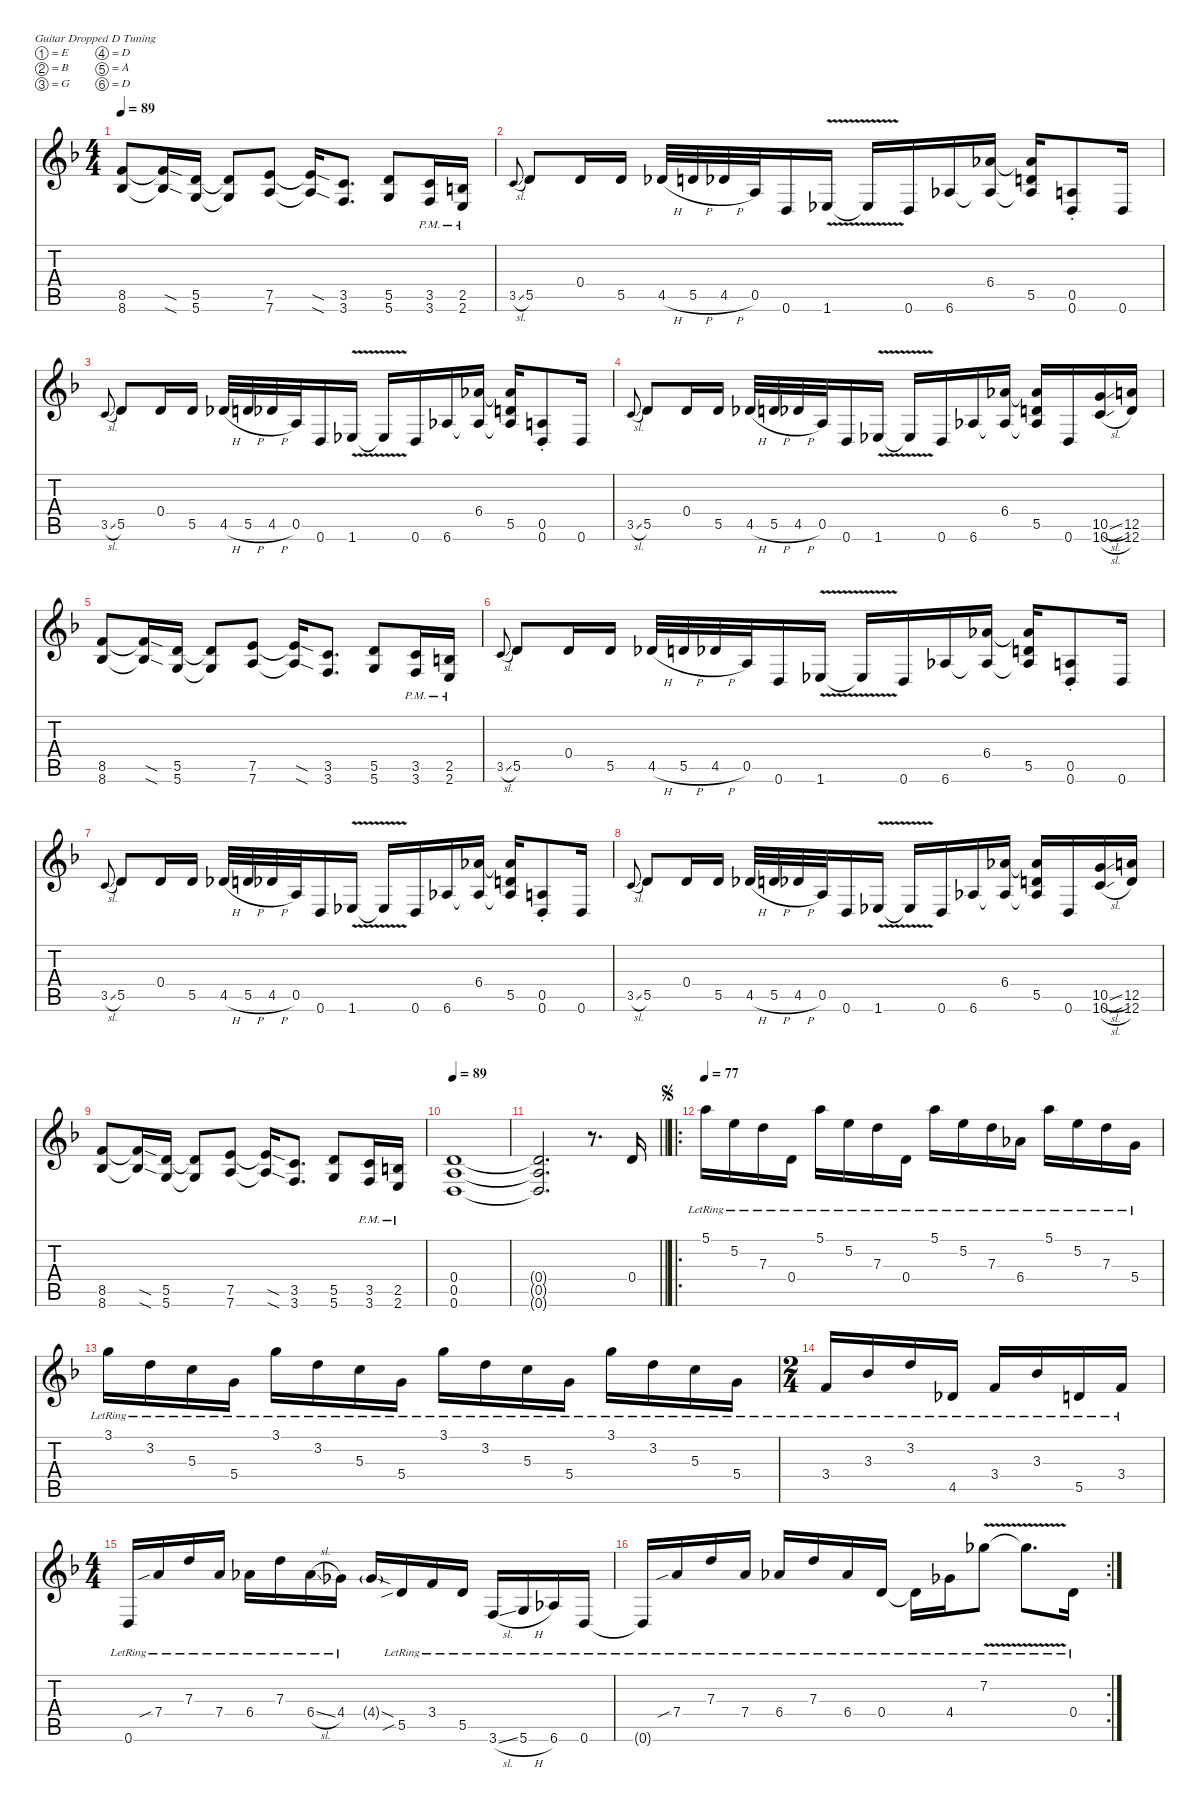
\defaultSystemsLayout 4
\hideDynamics
\bracketExtendMode nobrackets
\singleTrackTrackNamePolicy hidden
\multiTrackTrackNamePolicy hidden
\firstSystemTrackNameMode fullname
\firstSystemTrackNameOrientation horizontal
\otherSystemsTrackNameOrientation horizontal
\track ("Guitar 1" "Guitar 1") {instrument distortionguitar}
\staff {score tabs}
\tuning (E4 B3 G3 D3 A2 D2)
\ts (4 4)
\tempo 89
\clef g2
\ks f
(8.5{acc forcenatural} 8.6{acc b}).8{dy f beam Up} (8.5{sod t acc forcenatural} 8.6{sod t acc b}).16{beam Up} (5.5{acc forcenatural} 5.6{acc forcenatural}).16{beam Up} (5.5{t acc forcenatural} 5.6{t acc forcenatural}).8{beam Up} (7.5{acc forcenatural} 7.6{acc forcenatural}).8{beam Up} (7.5{sod t acc forcenatural} 7.6{sod t acc forcenatural}).16{beam Up} (3.5{acc forcenatural} 3.6{acc forcenatural}).8{d beam Up} (5.5{acc forcenatural} 5.6{acc forcenatural}).8{beam Up} (3.5{pm acc forcenatural} 3.6{pm acc forcenatural}).16{beam Up} (2.5{pm acc forcenatural} 2.6{pm acc forcenatural}).16{beam Up} |
3.5{sl acc forcenatural}.8{gr onbeat dy mf beam Up} 5.5{acc forcenatural}.8{dy f beam Up} 0.4{acc forcenatural}.16{beam Up} 5.5{acc forcenatural}.16{beam Up} 4.5{h acc b}.32{beam Up} 5.5{h acc forcenatural}.32{beam Up} 4.5{h acc b}.32{beam Up} 0.5{acc forcenatural}.32{beam Up} 0.6{acc forcenatural}.16{beam Up} 1.6{v acc b}.16{beam Up} 1.6{v t acc b}.16{beam Up} 0.6{acc forcenatural}.16{beam Up} 6.6{acc b}.16{beam Up} (6.4{acc b} 6.6{t acc b}).16{beam Up} (6.4{t acc b} 5.5{acc forcenatural} 6.6{t acc b}).16{beam Up} (0.5{st acc forcenatural} 0.6{st acc forcenatural}).8{beam Up} 0.6{acc forcenatural}.16{beam Up} |
3.5{sl acc forcenatural}.8{gr onbeat dy mf beam Up} 5.5{acc forcenatural}.8{dy f beam Up} 0.4{acc forcenatural}.16{beam Up} 5.5{acc forcenatural}.16{beam Up} 4.5{h acc b}.32{beam Up} 5.5{h acc forcenatural}.32{beam Up} 4.5{h acc b}.32{beam Up} 0.5{acc forcenatural}.32{beam Up} 0.6{acc forcenatural}.16{beam Up} 1.6{v acc b}.16{beam Up} 1.6{v t acc b}.16{beam Up} 0.6{acc forcenatural}.16{beam Up} 6.6{acc b}.16{beam Up} (6.4{acc b} 6.6{t acc b}).16{beam Up} (6.4{t acc b} 5.5{acc forcenatural} 6.6{t acc b}).16{beam Up} (0.5{st acc forcenatural} 0.6{st acc forcenatural}).8{beam Up} 0.6{acc forcenatural}.16{beam Up} |
3.5{sl acc forcenatural}.8{gr onbeat dy mf beam Up} 5.5{acc forcenatural}.8{dy f beam Up} 0.4{acc forcenatural}.16{beam Up} 5.5{acc forcenatural}.16{beam Up} 4.5{h acc b}.32{beam Up} 5.5{h acc forcenatural}.32{beam Up} 4.5{h acc b}.32{beam Up} 0.5{acc forcenatural}.32{beam Up} 0.6{acc forcenatural}.16{beam Up} 1.6{v acc b}.16{beam Up} 1.6{v t acc b}.16{beam Up} 0.6{acc forcenatural}.16{beam Up} 6.6{acc b}.16{beam Up} (6.4{acc b} 6.6{t acc b}).16{beam Up} (6.4{t acc b} 5.5{acc forcenatural} 6.6{t acc b}).16{beam Up} 0.6{acc forcenatural}.16{beam Up} (10.5{sl acc forcenatural} 10.6{sl acc forcenatural}).16{beam Up} (12.5{acc forcenatural} 12.6{acc forcenatural}).16{beam Up} |
(8.5{acc forcenatural} 8.6{acc b}).8{beam Up} (8.5{sod t acc forcenatural} 8.6{sod t acc b}).16{beam Up} (5.5{acc forcenatural} 5.6{acc forcenatural}).16{beam Up} (5.5{t acc forcenatural} 5.6{t acc forcenatural}).8{beam Up} (7.5{acc forcenatural} 7.6{acc forcenatural}).8{beam Up} (7.5{sod t acc forcenatural} 7.6{sod t acc forcenatural}).16{beam Up} (3.5{acc forcenatural} 3.6{acc forcenatural}).8{d beam Up} (5.5{acc forcenatural} 5.6{acc forcenatural}).8{beam Up} (3.5{pm acc forcenatural} 3.6{pm acc forcenatural}).16{beam Up} (2.5{pm acc forcenatural} 2.6{pm acc forcenatural}).16{beam Up} |
3.5{sl acc forcenatural}.8{gr onbeat dy mf beam Up} 5.5{acc forcenatural}.8{dy f beam Up} 0.4{acc forcenatural}.16{beam Up} 5.5{acc forcenatural}.16{beam Up} 4.5{h acc b}.32{beam Up} 5.5{h acc forcenatural}.32{beam Up} 4.5{h acc b}.32{beam Up} 0.5{acc forcenatural}.32{beam Up} 0.6{acc forcenatural}.16{beam Up} 1.6{v acc b}.16{beam Up} 1.6{v t acc b}.16{beam Up} 0.6{acc forcenatural}.16{beam Up} 6.6{acc b}.16{beam Up} (6.4{acc b} 6.6{t acc b}).16{beam Up} (6.4{t acc b} 5.5{acc forcenatural} 6.6{t acc b}).16{beam Up} (0.5{st acc forcenatural} 0.6{st acc forcenatural}).8{beam Up} 0.6{acc forcenatural}.16{beam Up} |
3.5{sl acc forcenatural}.8{gr onbeat dy mf beam Up} 5.5{acc forcenatural}.8{dy f beam Up} 0.4{acc forcenatural}.16{beam Up} 5.5{acc forcenatural}.16{beam Up} 4.5{h acc b}.32{beam Up} 5.5{h acc forcenatural}.32{beam Up} 4.5{h acc b}.32{beam Up} 0.5{acc forcenatural}.32{beam Up} 0.6{acc forcenatural}.16{beam Up} 1.6{v acc b}.16{beam Up} 1.6{v t acc b}.16{beam Up} 0.6{acc forcenatural}.16{beam Up} 6.6{acc b}.16{beam Up} (6.4{acc b} 6.6{t acc b}).16{beam Up} (6.4{t acc b} 5.5{acc forcenatural} 6.6{t acc b}).16{beam Up} (0.5{st acc forcenatural} 0.6{st acc forcenatural}).8{beam Up} 0.6{acc forcenatural}.16{beam Up} |
3.5{sl acc forcenatural}.8{gr onbeat dy mf beam Up} 5.5{acc forcenatural}.8{dy f beam Up} 0.4{acc forcenatural}.16{beam Up} 5.5{acc forcenatural}.16{beam Up} 4.5{h acc b}.32{beam Up} 5.5{h acc forcenatural}.32{beam Up} 4.5{h acc b}.32{beam Up} 0.5{acc forcenatural}.32{beam Up} 0.6{acc forcenatural}.16{beam Up} 1.6{v acc b}.16{beam Up} 1.6{v t acc b}.16{beam Up} 0.6{acc forcenatural}.16{beam Up} 6.6{acc b}.16{beam Up} (6.4{acc b} 6.6{t acc b}).16{beam Up} (6.4{t acc b} 5.5{acc forcenatural} 6.6{t acc b}).16{beam Up} 0.6{acc forcenatural}.16{beam Up} (10.5{sl acc forcenatural} 10.6{sl acc forcenatural}).16{beam Up} (12.5{acc forcenatural} 12.6{acc forcenatural}).16{beam Up} |
(8.5{acc forcenatural} 8.6{acc b}).8{beam Up} (8.5{sod t acc forcenatural} 8.6{sod t acc b}).16{beam Up} (5.5{acc forcenatural} 5.6{acc forcenatural}).16{beam Up} (5.5{t acc forcenatural} 5.6{t acc forcenatural}).8{beam Up} (7.5{acc forcenatural} 7.6{acc forcenatural}).8{beam Up} (7.5{sod t acc forcenatural} 7.6{sod t acc forcenatural}).16{beam Up} (3.5{acc forcenatural} 3.6{acc forcenatural}).8{d beam Up} (5.5{acc forcenatural} 5.6{acc forcenatural}).8{beam Up} (3.5{pm acc forcenatural} 3.6{pm acc forcenatural}).16{beam Up} (2.5{pm acc forcenatural} 2.6{pm acc forcenatural}).16{beam Up} |
\tempo 89
(0.4{acc forcenatural} 0.5{acc forcenatural} 0.6{acc forcenatural}).1{beam Up} |
\barLineRight lightlight
(0.4{t acc forcenatural} 0.5{t acc forcenatural} 0.6{t acc forcenatural}).2{d instrument electricguitarjazz beam Up} r.8{d beam Up} 0.4{acc forcenatural}.16{beam Up} |
\ro
\jump segno
\tempo 77
5.1{lr acc forcenatural}.16{dy mf beam Down} 5.2{lr acc forcenatural}.16{beam Down} 7.3{lr acc forcenatural}.16{beam Down} 0.4{lr acc forcenatural}.16{beam Down} 5.1{lr acc forcenatural}.16{beam Down} 5.2{lr acc forcenatural}.16{beam Down} 7.3{lr acc forcenatural}.16{beam Down} 0.4{lr acc forcenatural}.16{beam Down} 5.1{lr acc forcenatural}.16{beam Down} 5.2{lr acc forcenatural}.16{beam Down} 7.3{lr acc forcenatural}.16{beam Down} 6.4{lr acc b}.16{beam Down} 5.1{lr acc forcenatural}.16{beam Down} 5.2{lr acc forcenatural}.16{beam Down} 7.3{lr acc forcenatural}.16{beam Down} 5.4{lr acc forcenatural}.16{beam Down} |
3.1{lr acc forcenatural}.16{beam Down} 3.2{lr acc forcenatural}.16{beam Down} 5.3{lr acc forcenatural}.16{beam Down} 5.4{lr acc forcenatural}.16{beam Down} 3.1{lr acc forcenatural}.16{beam Down} 3.2{lr acc forcenatural}.16{beam Down} 5.3{lr acc forcenatural}.16{beam Down} 5.4{lr acc forcenatural}.16{beam Down} 3.1{lr acc forcenatural}.16{beam Down} 3.2{lr acc forcenatural}.16{beam Down} 5.3{lr acc forcenatural}.16{beam Down} 5.4{lr acc forcenatural}.16{beam Down} 3.1{lr acc forcenatural}.16{beam Down} 3.2{lr acc forcenatural}.16{beam Down} 5.3{lr acc forcenatural}.16{beam Down} 5.4{lr acc forcenatural}.16{dy f beam Down} |
\ts (2 4)
\beaming (8 2 2 2 2)
3.4{lr acc forcenatural}.16{dy mf beam Up} 3.3{lr acc b}.16{beam Up} 3.2{lr acc forcenatural}.16{beam Up} 4.5{lr acc b}.16{beam Up} 3.4{lr acc forcenatural}.16{beam Up} 3.3{lr acc b}.16{beam Up} 5.5{lr acc forcenatural}.16{beam Up} 3.4{lr acc forcenatural}.16{beam Up} |
\ts (4 4)
\beaming (8 2 2 2 2)
0.6{lr acc forcenatural}.16{beam Up} 7.4{sib lr acc forcenatural}.16{beam Up} 7.3{lr acc forcenatural}.16{beam Up} 7.4{lr acc forcenatural}.16{beam Up} 6.4{lr acc b}.16{beam Down} 7.3{lr acc forcenatural}.16{beam Down} 6.4{sl lr acc b}.16{beam Down} 4.4{lr acc b}.16{beam Down} 4.4{sod g acc b}.16{beam Up} 5.5{sib lr acc forcenatural}.16{beam Up} 3.4{lr acc forcenatural}.16{beam Up} 5.5{lr acc forcenatural}.16{beam Up} 3.6{sl lr acc forcenatural}.16{beam Up} 5.6{h lr acc forcenatural}.16{beam Up} 6.6{lr acc b}.16{beam Up} 0.6{lr acc forcenatural}.16{beam Up} |
\rc 2
0.6{lr t acc forcenatural}.16{beam Up} 7.4{sib lr acc forcenatural}.16{beam Up} 7.3{lr acc forcenatural}.16{beam Up} 7.4{lr acc forcenatural}.16{beam Up} 6.4{lr acc b}.16{beam Up} 7.3{lr acc forcenatural}.16{beam Up} 6.4{lr acc b}.16{beam Up} 0.4{lr acc forcenatural}.16{beam Up} 0.4{lr t acc forcenatural}.16{beam Down} 4.4{lr acc b}.16{beam Down} 7.2{v lr acc b}.8{beam Down} 7.2{v lr t acc b}.8{d dy f beam Down} 0.4{lr acc forcenatural}.16{dy mf beam Down}
